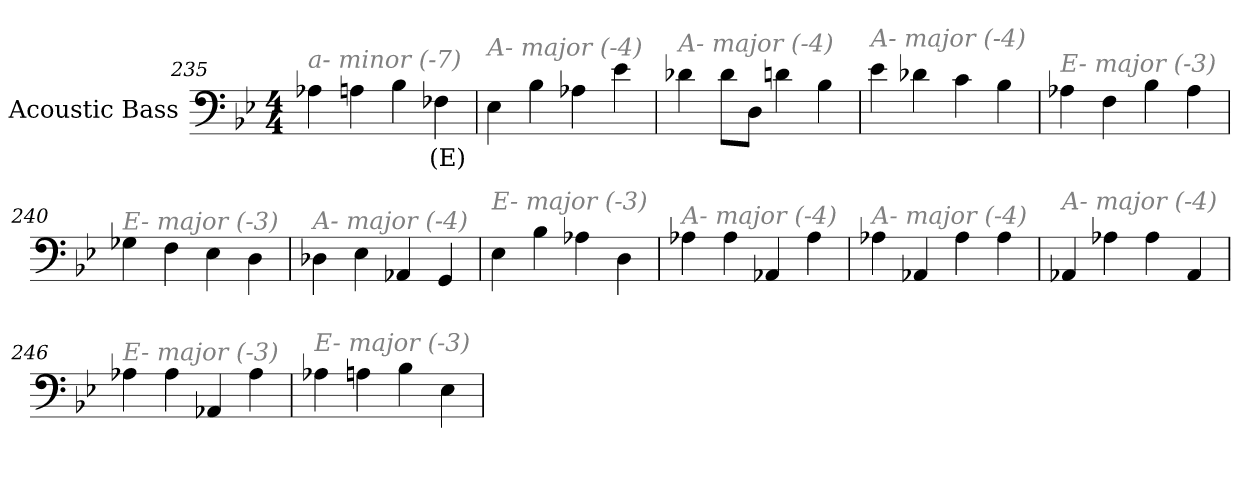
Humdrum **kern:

**kern	**text
*part1	*part1
*staff1	*staff1
*I"Acoustic Bass	*
*clefF4	*
*ITrd7c12	*
*k[b-e-]	*
*B-:	*
*M4/4	*
=235	=235
!LO:TX:i:color=#808080:t=a- minor (-7)	!
4AA-X	.
4AAn	.
4BB-	.
4FF-Xi	(E)
=236	=236
!LO:TX:i:color=#808080:t=A- major (-4)	!
4EE-	.
4BB-	.
4AA-X	.
4E-	.
=237	=237
!LO:TX:i:color=#808080:t=A- major (-4)	!
4D-X	.
8D-L	.
8DDJ	.
4Dn	.
4BB-	.
=238	=238
!LO:TX:i:color=#808080:t=A- major (-4)	!
4E-	.
4D-X	.
4C	.
4BB-	.
=239	=239
!LO:TX:i:color=#808080:t=E- major (-3)	!
4AA-X	.
4FF	.
4BB-	.
4AA-	.
=240	=240
!LO:TX:i:color=#808080:t=E- major (-3)	!
4GG-X	.
4FF	.
4EE-	.
4DD	.
=241	=241
!LO:TX:i:color=#808080:t=A- major (-4)	!
4DD-X	.
4EE-	.
4AAA-X	.
4GGG	.
=242	=242
!LO:TX:i:color=#808080:t=E- major (-3)	!
4EE-	.
4BB-	.
4AA-X	.
4DD	.
=243	=243
!LO:TX:i:color=#808080:t=A- major (-4)	!
4AA-X	.
4AA-	.
4AAA-X	.
4AA-	.
=244	=244
!LO:TX:i:color=#808080:t=A- major (-4)	!
4AA-X	.
4AAA-X	.
4AA-	.
4AA-	.
=245	=245
!LO:TX:i:color=#808080:t=A- major (-4)	!
4AAA-X	.
4AA-X	.
4AA-	.
4AAA-	.
=246	=246
!LO:TX:i:color=#808080:t=E- major (-3)	!
4AA-X	.
4AA-	.
4AAA-X	.
4AA-	.
=247	=247
!LO:TX:i:color=#808080:t=E- major (-3)	!
4AA-X	.
4AAn	.
4BB-	.
4EE-	.
=	=
*-	*-
